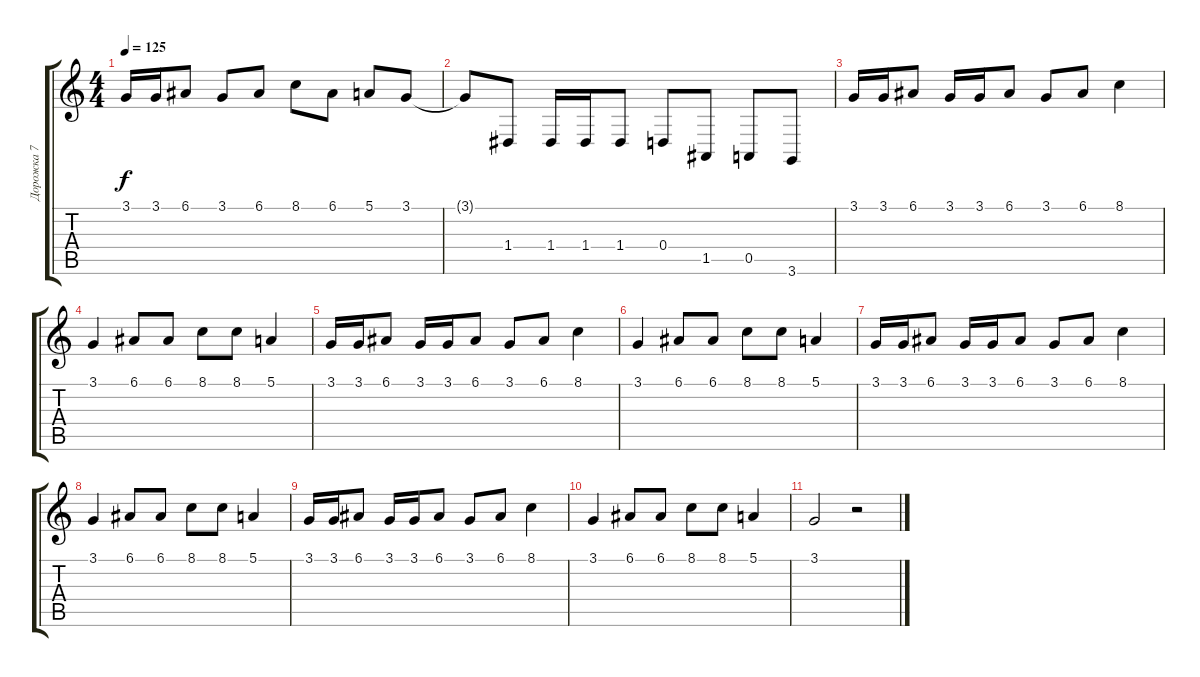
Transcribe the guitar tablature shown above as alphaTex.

\track ("Дорожка 7" "Дорожка 7") {instrument honkytonkpiano}
\staff {score tabs}
\tuning (E4 B3 G3 D3 A2 E2) {hide}
\ts (4 4)
\tempo 125
\clef g2
\ks c
3.1.16{dy f} 3.1.16 6.1.8 3.1.8 6.1.8 8.1.8 6.1.8 5.1.8 3.1.8 |
3.1{t}.8 1.4.8 1.4.16 1.4.16 1.4.8 0.4.8 1.5.8 0.5.8 3.6.8 |
3.1.16 3.1.16 6.1.8 3.1.16 3.1.16 6.1.8 3.1.8 6.1.8 8.1.4 |
3.1.4 6.1.8 6.1.8 8.1.8 8.1.8 5.1.4 |
3.1.16 3.1.16 6.1.8 3.1.16 3.1.16 6.1.8 3.1.8 6.1.8 8.1.4 |
3.1.4 6.1.8 6.1.8 8.1.8 8.1.8 5.1.4 |
3.1.16 3.1.16 6.1.8 3.1.16 3.1.16 6.1.8 3.1.8 6.1.8 8.1.4 |
3.1.4 6.1.8 6.1.8 8.1.8 8.1.8 5.1.4 |
3.1.16 3.1.16 6.1.8 3.1.16 3.1.16 6.1.8 3.1.8 6.1.8 8.1.4 |
3.1.4 6.1.8 6.1.8 8.1.8 8.1.8 5.1.4 |
3.1.2 r.2
